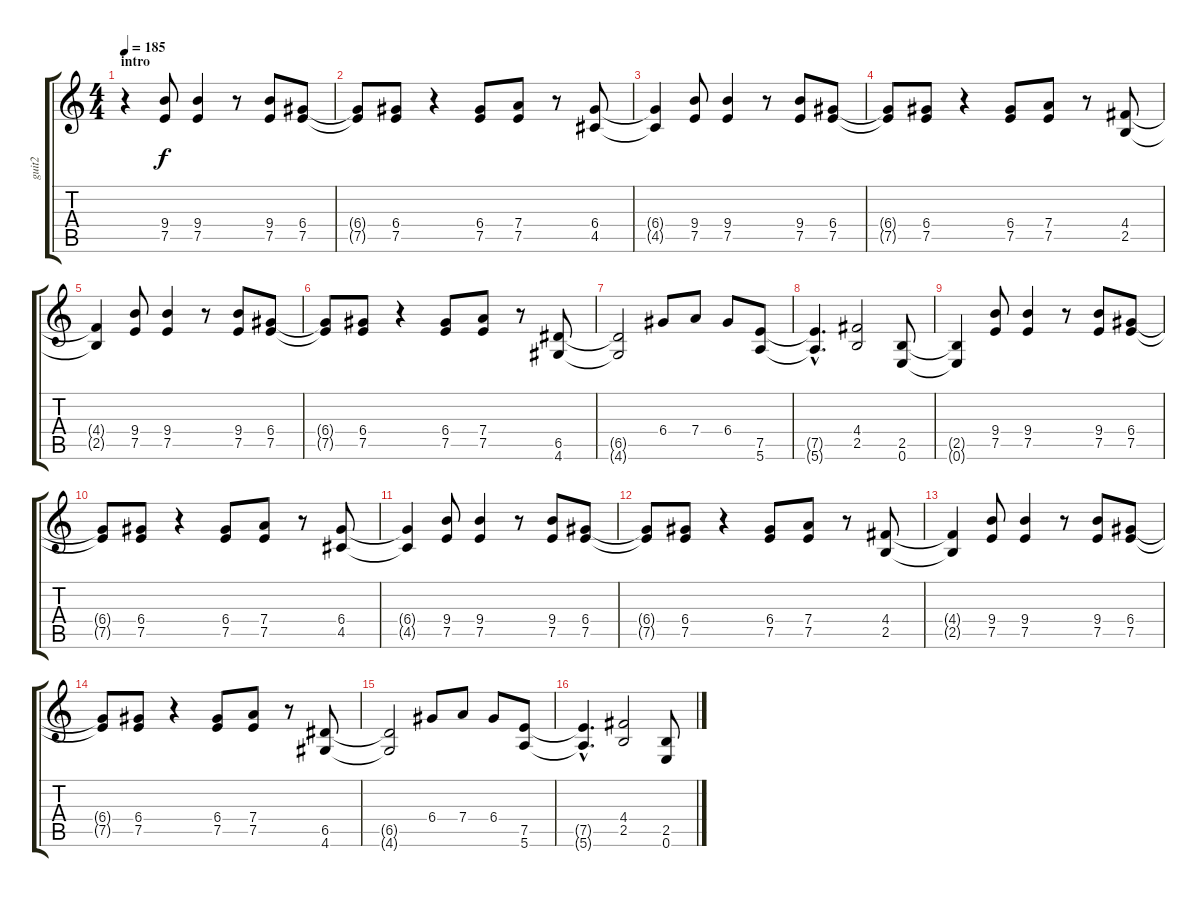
\track ("guit2" "guit2") {instrument distortionguitar}
\staff {score tabs}
\tuning (E4 B3 G3 D3 A2 E2) {hide}
\ts (4 4)
\section ("" "intro")
\tempo 185
\clef g2
\ks c
r.4{dy f instrument distortionguitar} (9.4 7.5).8 (9.4 7.5).4 r.8 (9.4 7.5).8 (6.4 7.5).8 |
(6.4{t} 7.5{t}).8 (6.4 7.5).8 r.4 (6.4 7.5).8 (7.4 7.5).8 r.8 (6.4 4.5).8 |
(6.4{t} 4.5{t}).4 (9.4 7.5).8 (9.4 7.5).4 r.8 (9.4 7.5).8 (6.4 7.5).8 |
(6.4{t} 7.5{t}).8 (6.4 7.5).8 r.4 (6.4 7.5).8 (7.4 7.5).8 r.8 (4.4 2.5).8 |
(4.4{t} 2.5{t}).4 (9.4 7.5).8 (9.4 7.5).4 r.8 (9.4 7.5).8 (6.4 7.5).8 |
(6.4{t} 7.5{t}).8 (6.4 7.5).8 r.4 (6.4 7.5).8 (7.4 7.5).8 r.8 (6.5 4.6).8 |
(6.5{t} 4.6{t}).2 6.4.8 7.4.8 6.4.8 (7.5 5.6).8 |
(7.5{hac t} 5.6{hac t}).4{d} (4.4 2.5).2 (2.5 0.6).8 |
(2.5{t} 0.6{t}).4 (9.4 7.5).8 (9.4 7.5).4 r.8 (9.4 7.5).8 (6.4 7.5).8 |
(6.4{t} 7.5{t}).8 (6.4 7.5).8 r.4 (6.4 7.5).8 (7.4 7.5).8 r.8 (6.4 4.5).8 |
(6.4{t} 4.5{t}).4 (9.4 7.5).8 (9.4 7.5).4 r.8 (9.4 7.5).8 (6.4 7.5).8 |
(6.4{t} 7.5{t}).8 (6.4 7.5).8 r.4 (6.4 7.5).8 (7.4 7.5).8 r.8 (4.4 2.5).8 |
(4.4{t} 2.5{t}).4 (9.4 7.5).8 (9.4 7.5).4 r.8 (9.4 7.5).8 (6.4 7.5).8 |
(6.4{t} 7.5{t}).8 (6.4 7.5).8 r.4 (6.4 7.5).8 (7.4 7.5).8 r.8 (6.5 4.6).8 |
(6.5{t} 4.6{t}).2 6.4.8 7.4.8 6.4.8 (7.5 5.6).8 |
(7.5{hac t} 5.6{hac t}).4{d} (4.4 2.5).2 (2.5 0.6).8
